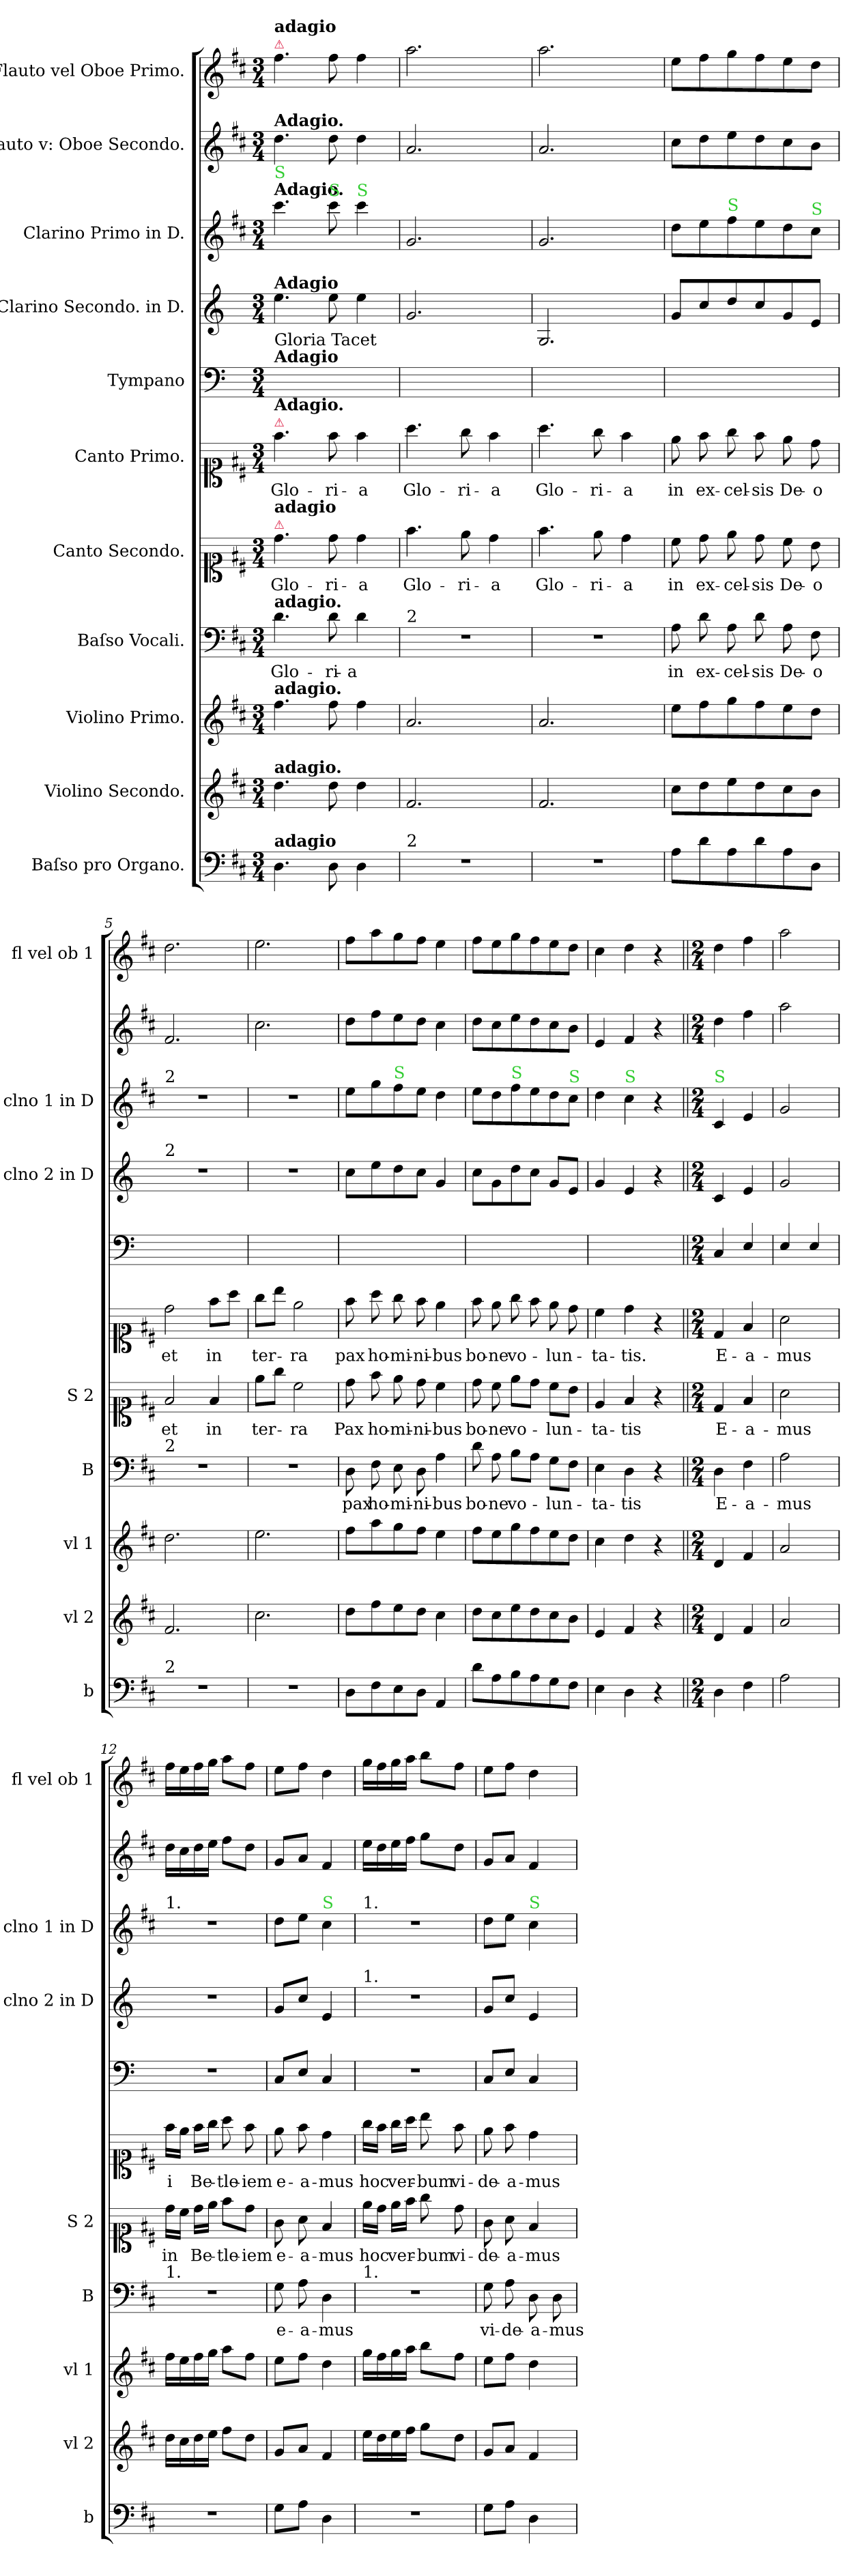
**kern	**kern	**kern	**kern	**text	**kern	**text	**kern	**text	**kern	**kern	**kern	**kern	**kern
*part11	*part10	*part9	*part8	*part8	*part7	*part7	*part6	*part6	*part5	*part4	*part3	*part2	*part1
*staff11	*staff10	*staff9	*staff8	*staff8	*staff7	*staff7	*staff6	*staff6	*staff5	*staff4	*staff3	*staff2	*staff1
*I"Baſso pro Organo.	*I"Violino Secondo.	*I"Violino Primo.	*I"Baſso Vocali.	*	*I"Canto Secondo.	*	*I"Canto Primo.	*	*I"Tympano	*I"Clarino Secondo. in D.	*I"Clarino Primo in D.	*I"Flauto v: Oboe Secondo.	*I"Flauto vel Oboe Primo.
*I'b	*I'vl 2	*I'vl 1	*I'B	*	*I'S 2	*	*	*	*	*I'clno 2 in D	*I'clno 1 in D	*	*I'fl vel ob 1
*clefF4	*clefG2	*clefG2	*clefF4	*	*clefC1	*	*clefC1	*	*clefF4	*clefG2	*clefG2	*clefG2	*clefG2
*	*	*	*	*	*	*	*	*	*ITrd6c10	*ITrd-1c-2	*ITrd-1c-2	*	*
*k[f#c#]	*k[f#c#]	*k[f#c#]	*k[f#c#]	*	*k[f#c#]	*	*k[f#c#]	*	*k[f#c#]	*k[f#c#]	*k[f#c#g#d#]	*k[f#c#]	*k[f#c#]
*D:	*D:	*D:	*D:	*	*D:	*	*D:	*	*D:	*D:	*	*D:	*D:
*M3/4	*M3/4	*M3/4	*M3/4	*	*M3/4	*	*M3/4	*	*M3/4	*M3/4	*M3/4	*M3/4	*M3/4
=1	=1	=1	=1	=1	=1	=1	=1	=1	=1	=1	=1	=1	=1
!	!	!	!	!	!	!	!	!	!	!	!	!	!LO:TX:a:color=crimson:t=⚠
!	!	!	!	!	!	!	!	!	!	!	!	!	!LO:TX:a:B:t=adagio
!	!	!	!	!	!	!	!	!	!	!	!	!LO:TX:a:B:t=Adagio.	!
!	!	!	!	!	!	!	!	!	!	!	!LO:TX:a:B:t=Adagio.	!	!
!	!	!	!	!	!	!	!	!	!	!	!LO:TX:a:color=limegreen:t=S	!	!
!	!	!	!	!	!	!	!	!	!	!LO:TX:a:B:t=Adagio	!	!	!
!	!	!	!	!	!	!	!	!	!LO:TX:a:B:t=Adagio	!	!	!	!
!	!	!	!	!	!	!	!	!	!LO:TX:a:t=Gloria Tacet	!	!	!	!
!	!	!	!	!	!	!	!LO:TX:a:color=crimson:t=⚠	!	!	!	!	!	!
!	!	!	!	!	!	!	!LO:TX:a:B:t=Adagio.	!	!	!	!	!	!
!	!	!	!	!	!LO:TX:a:color=crimson:t=⚠	!	!	!	!	!	!	!	!
!	!	!	!	!	!LO:TX:a:B:t=adagio	!	!	!	!	!	!	!	!
!	!	!	!LO:TX:a:B:t=adagio.	!	!	!	!	!	!	!	!	!	!
!	!	!LO:TX:a:B:t=adagio.	!	!	!	!	!	!	!	!	!	!	!
!	!LO:TX:a:B:t=adagio.	!	!	!	!	!	!	!	!	!	!	!	!
!LO:TX:a:B:t=adagio	!	!	!	!	!	!	!	!	!	!	!	!	!
4.D\	4.dd\	4.ff#\	4.d\	Glo-	4.dd\	Glo-	4.ff#\	Glo-	2.ryy	4.ff#\	4.ddd#\	4.dd\	4.ff#\
!	!	!	!	!	!	!	!	!	!	!	!LO:TX:a:color=limegreen:t=S	!	!
8D\	8dd\	8ff#\	8d\	-ri-	8dd\	-ri-	8ff#\	-ri-	.	8ff#\	8ddd#\	8dd\	8ff#\
!	!	!	!	!	!	!	!	!	!	!	!LO:TX:a:color=limegreen:t=S	!	!
4D\	4dd\	4ff#\	4d\	-a	4dd\	-a	4ff#\	-a	.	4ff#\	4ddd#\	4dd\	4ff#\
=2	=2	=2	=2	=2	=2	=2	=2	=2	=2	=2	=2	=2	=2
!	!	!	!LO:TX:a:t=2	!	!	!	!	!	!	!	!	!	!
!LO:TX:a:t=2	!	!	!	!	!	!	!	!	!	!	!	!	!
2.r	2.f#/	2.a/	2.r	.	4.ff#\	Glo-	4.aa\	Glo-	2.ryy	2.a/	2.a/	2.a/	2.aa\
.	.	.	.	.	8ee\	-ri-	8gg\	-ri-	.	.	.	.	.
.	.	.	.	.	4dd\	-a	4ff#\	-a	.	.	.	.	.
=3	=3	=3	=3	=3	=3	=3	=3	=3	=3	=3	=3	=3	=3
!	!	!	!	!	!	!	!	!LO:LY:i	!	!	!	!	!
2.r	2.f#/	2.a/	2.r	.	4.ff#\	Glo-	4.aa\	Glo-	2.ryy	2.A/	2.a/	2.a/	2.aa\
!	!	!	!	!	!	!	!	!LO:LY:i	!	!	!	!	!
.	.	.	.	.	8ee\	-ri-	8gg\	-ri-	.	.	.	.	.
!	!	!	!	!	!	!	!	!LO:LY:i	!	!	!	!	!
.	.	.	.	.	4dd\	-a	4ff#\	-a	.	.	.	.	.
=4	=4	=4	=4	=4	=4	=4	=4	=4	=4	=4	=4	=4	=4
8A\L	8cc#\L	8ee\L	8A\	in	8cc#\	in	8ee\	in	2.ryy	8a/L	8ee\L	8cc#\L	8ee\L
8d\	8dd\	8ff#\	8d\	ex-	8dd\	ex-	8ff#\	ex-	.	8dd/	8ff#\	8dd\	8ff#\
!	!	!	!	!	!	!	!	!	!	!	!LO:TX:a:color=limegreen:t=S	!	!
8A\	8ee\	8gg\	8A\	-cel-	8ee\	-cel-	8gg\	-cel-	.	8ee/	8gg#\	8ee\	8gg\
8d\	8dd\	8ff#\	8d\	-sis	8dd\	-sis	8ff#\	-sis	.	8dd/	8ff#\	8dd\	8ff#\
8A\	8cc#\	8ee\	8A\	De-	8cc#\	De-	8ee\	De-	.	8a/	8ee\	8cc#\	8ee\
!	!	!	!	!	!	!	!	!	!	!	!LO:TX:a:color=limegreen:t=S	!	!
8D\J	8b\J	8dd\J	8F#\	-o	8b\	-o	8dd\	-o	.	8f#/J	8dd#\J	8b\J	8dd\J
=5	=5	=5	=5	=5	=5	=5	=5	=5	=5	=5	=5	=5	=5
!	!	!	!	!	!	!	!	!	!	!	!LO:TX:a:t=2	!	!
!	!	!	!	!	!	!	!	!	!	!LO:TX:a:t=2	!	!	!
!	!	!	!LO:TX:a:t=2	!	!	!	!	!	!	!	!	!	!
!LO:TX:a:t=2	!	!	!	!	!	!	!	!	!	!	!	!	!
2.r	2.f#/	2.dd\	2.r	.	2f#/	et	2dd\	et	2.ryy	2.r	2.r	2.f#/	2.dd\
.	.	.	.	.	4f#/	in	8ff#\L	in	.	.	.	.	.
.	.	.	.	.	.	.	8aa\J	.	.	.	.	.	.
=6	=6	=6	=6	=6	=6	=6	=6	=6	=6	=6	=6	=6	=6
2.r	2.cc#\	2.ee\	2.r	.	8ee\L	ter-	8gg\L	ter-	2.ryy	2.r	2.r	2.cc#\	2.ee\
.	.	.	.	.	8gg\J	.	8bb\J	.	.	.	.	.	.
.	.	.	.	.	2cc#\	-ra	2ee\	-ra	.	.	.	.	.
=7	=7	=7	=7	=7	=7	=7	=7	=7	=7	=7	=7	=7	=7
8D\L	8dd\L	8ff#\L	8D\	pax	8dd\	Pax	8ff#\	pax	2.ryy	8dd\L	8ff#\L	8dd\L	8ff#\L
8F#\	8ff#\	8aa\	8F#\	ho-	8ff#\	ho-	8aa\	ho-	.	8ff#\	8aa\	8ff#\	8aa\
!	!	!	!	!	!	!	!	!	!	!	!LO:TX:a:color=limegreen:t=S	!	!
8E\	8ee\	8gg\	8E\	-mi-	8ee\	-mi-	8gg\	-mi-	.	8ee\	8gg#\	8ee\	8gg\
8D\J	8dd\J	8ff#\J	8D\	-ni-	8dd\	-ni-	8ff#\	-ni-	.	8dd\J	8ff#\J	8dd\J	8ff#\J
4AA/	4cc#\	4ee\	4A\	-bus	4cc#\	-bus	4ee\	-bus	.	4a/	4ee\	4cc#\	4ee\
=8	=8	=8	=8	=8	=8	=8	=8	=8	=8	=8	=8	=8	=8
8d\L	8dd\L	8ff#\L	8d\	bo-	8dd\	bo-	8ff#\	bo-	2.ryy	8dd\L	8ff#\L	8dd\L	8ff#\L
8A\	8cc#\	8ee\	8A\	-ne	8cc#\	-ne	8ee\	-ne	.	8a\	8ee\	8cc#\	8ee\
!	!	!	!	!	!	!	!	!	!	!	!LO:TX:a:color=limegreen:t=S	!	!
8B\	8ee\	8gg\	8B\L	vo-	8ee\L	vo-	8gg\	vo-	.	8ee\	8gg#\	8ee\	8gg\
8A\	8dd\	8ff#\	8A\J	.	8dd\J	.	8ff#\	.	.	8dd\J	8ff#\	8dd\	8ff#\
8G\	8cc#\	8ee\	8G\L	-lun-	8cc#\L	-lun-	8ee\	-lun-	.	8a/L	8ee\	8cc#\	8ee\
!	!	!	!	!	!	!	!	!	!	!	!LO:TX:a:color=limegreen:t=S	!	!
8F#\J	8b\J	8dd\J	8F#\J	.	8b\J	.	8dd\	.	.	8f#/J	8dd#\J	8b\J	8dd\J
=9	=9	=9	=9	=9	=9	=9	=9	=9	=9	=9	=9	=9	=9
4E\	4e/	4cc#\	4E\	-ta-	4e/	-ta-	4cc#\	-ta-	2.ryy	4a/	4ee\	4e/	4cc#\
!	!	!	!	!	!	!	!	!	!	!	!LO:TX:a:color=limegreen:t=S	!	!
4D\	4f#/	4dd\	4D\	-tis	4f#/	-tis	4dd\	-tis.	.	4f#/	4dd#\	4f#/	4dd\
4r	4r	4r	4r	.	4r	.	4r	.	.	4r	4r	4r	4r
=10||	=10||	=10||	=10||	=10||	=10||	=10||	=10||	=10||	=10||	=10||	=10||	=10||	=10||
*M2/4	*M2/4	*M2/4	*M2/4	*	*M2/4	*	*M2/4	*	*M2/4	*M2/4	*M2/4	*M2/4	*M2/4
!	!	!	!	!	!	!	!	!	!	!	!LO:TX:a:color=limegreen:t=S	!	!
4D\	4d/	4d/	4D\	E-	4d/	E-	4d/	E-	4DD/	4d/	4d#/	4dd\	4dd\
4F#\	4f#/	4f#/	4F#\	-a-	4f#/	-a-	4f#/	-a-	4FF#/	4f#/	4f#/	4ff#\	4ff#\
=11	=11	=11	=11	=11	=11	=11	=11	=11	=11	=11	=11	=11	=11
2A\	2a/	2a/	2A\	-mus	2a\	-mus	2a\	-mus	4FF#/	2a/	2a/	2aa\	2aa\
.	.	.	.	.	.	.	.	.	4FF#/	.	.	.	.
=12	=12	=12	=12	=12	=12	=12	=12	=12	=12	=12	=12	=12	=12
!	!	!	!	!	!	!	!	!	!	!	!LO:TX:a:t=1.	!	!
!	!	!	!LO:TX:a:t=1.	!	!	!	!	!	!	!	!	!	!
2r	16dd\LL	16ff#\LL	2r	.	16dd\LL	in	16ff#\LL	i	2r	2r	2r	16dd\LL	16ff#\LL
.	16cc#\	16ee\	.	.	16cc#\JJ	.	16ee\JJ	.	.	.	.	16cc#\	16ee\
.	16dd\	16ff#\	.	.	16dd\LL	Be-	16ff#\LL	Be-	.	.	.	16dd\	16ff#\
.	16ee\JJ	16gg\JJ	.	.	16ee\JJ	.	16gg\JJ	.	.	.	.	16ee\JJ	16gg\JJ
.	8ff#\L	8aa\L	.	.	8ff#\L	-tle-	8aa\	-tle-	.	.	.	8ff#\L	8aa\L
.	8dd\J	8ff#\J	.	.	8dd\J	-iem	8ff#\	-iem	.	.	.	8dd\J	8ff#\J
=13	=13	=13	=13	=13	=13	=13	=13	=13	=13	=13	=13	=13	=13
8G\L	8g/L	8ee\L	8G\	e-	8g\	e-	8ee\	e-	8DD/L	8a/L	8ee\L	8g/L	8ee\L
8A\J	8a/J	8ff#\J	8A\	-a-	8a\	-a-	8ff#\	-a-	8FF#/J	8dd/J	8ff#\J	8a/J	8ff#\J
!	!	!	!	!	!	!	!	!	!	!	!LO:TX:a:color=limegreen:t=S	!	!
4D\	4f#/	4dd\	4D\	-mus	4f#/	-mus	4dd\	-mus	4DD/	4f#/	4dd#\	4f#/	4dd\
=14	=14	=14	=14	=14	=14	=14	=14	=14	=14	=14	=14	=14	=14
!	!	!	!	!	!	!	!	!	!	!	!LO:TX:a:t=1.	!	!
!	!	!	!	!	!	!	!	!	!	!LO:TX:a:t=1.	!	!	!
!	!	!	!LO:TX:a:t=1.	!	!	!	!	!	!	!	!	!	!
2r	16ee\LL	16gg\LL	2r	.	16ee\LL	hoc	16gg\LL	hoc	2r	2r	2r	16ee\LL	16gg\LL
.	16dd\	16ff#\	.	.	16dd\JJ	.	16ff#\JJ	.	.	.	.	16dd\	16ff#\
.	16ee\	16gg\	.	.	16ee\LL	ver-	16gg\LL	ver-	.	.	.	16ee\	16gg\
.	16ff#\JJ	16aa\JJ	.	.	16ff#\JJ	.	16aa\JJ	.	.	.	.	16ff#\JJ	16aa\JJ
.	8gg\L	8bb\L	.	.	8gg\	-bum	8bb\	-bum	.	.	.	8gg\L	8bb\L
.	8dd\J	8ff#\J	.	.	8dd\	vi-	8ff#\	vi-	.	.	.	8dd\J	8ff#\J
=15	=15	=15	=15	=15	=15	=15	=15	=15	=15	=15	=15	=15	=15
8G\L	8g/L	8ee\L	8G\	vi-	8g\	-de-	8ee\	-de-	8DD/L	8a/L	8ee\L	8g/L	8ee\L
8A\J	8a/J	8ff#\J	8A\	-de-	8a\	-a-	8ff#\	-a-	8FF#/J	8dd/J	8ff#\J	8a/J	8ff#\J
!	!	!	!	!	!	!	!	!	!	!	!LO:TX:a:color=limegreen:t=S	!	!
4D\	4f#/	4dd\	8D\	-a-	4f#/	-mus	4dd\	-mus	4DD/	4f#/	4dd#\	4f#/	4dd\
.	.	.	8D\	-mus	.	.	.	.	.	.	.	.	.
=	=	=	=	=	=	=	=	=	=	=	=	=	=
*-	*-	*-	*-	*-	*-	*-	*-	*-	*-	*-	*-	*-	*-
